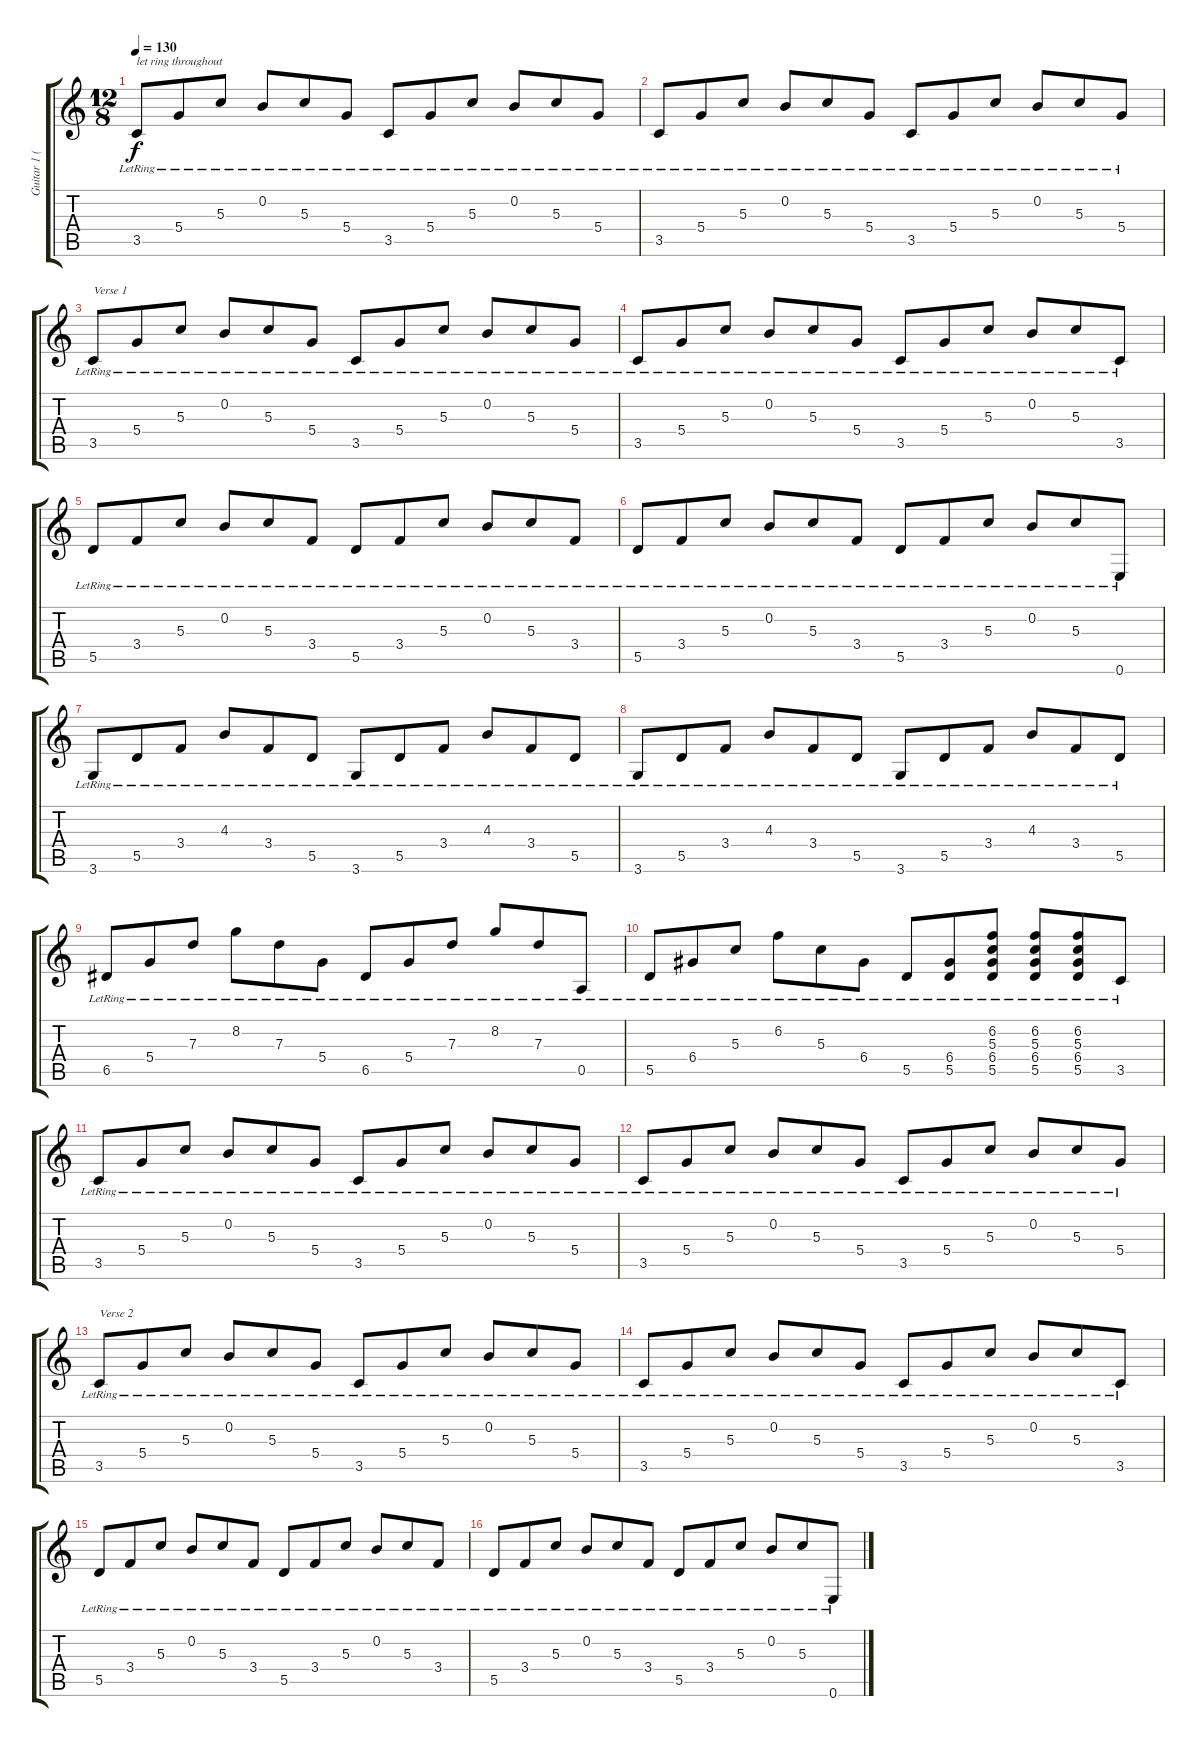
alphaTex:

\track ("Guitar 1 (Verse)" "Guitar 1 (") {instrument electricguitarclean}
\staff {score tabs}
\tuning (E4 B3 G3 D3 A2 E2) {hide}
\ts (12 8)
\tempo 130
\clef g2
\ks c
3.5{lr}.8{txt "let ring throughout" dy f instrument electricguitarclean} 5.4{lr}.8 5.3{lr}.8 0.2{lr}.8 5.3{lr}.8 5.4{lr}.8 3.5{lr}.8 5.4{lr}.8 5.3{lr}.8 0.2{lr}.8 5.3{lr}.8 5.4{lr}.8 |
3.5{lr}.8 5.4{lr}.8 5.3{lr}.8 0.2{lr}.8 5.3{lr}.8 5.4{lr}.8 3.5{lr}.8 5.4{lr}.8 5.3{lr}.8 0.2{lr}.8 5.3{lr}.8 5.4{lr}.8 |
3.5{lr}.8{txt "Verse 1"} 5.4{lr}.8 5.3{lr}.8 0.2{lr}.8 5.3{lr}.8 5.4{lr}.8 3.5{lr}.8 5.4{lr}.8 5.3{lr}.8 0.2{lr}.8 5.3{lr}.8 5.4{lr}.8 |
3.5{lr}.8 5.4{lr}.8 5.3{lr}.8 0.2{lr}.8 5.3{lr}.8 5.4{lr}.8 3.5{lr}.8 5.4{lr}.8 5.3{lr}.8 0.2{lr}.8 5.3{lr}.8 3.5{lr}.8 |
5.5{lr}.8 3.4{lr}.8 5.3{lr}.8 0.2{lr}.8 5.3{lr}.8 3.4{lr}.8 5.5{lr}.8 3.4{lr}.8 5.3{lr}.8 0.2{lr}.8 5.3{lr}.8 3.4{lr}.8 |
5.5{lr}.8 3.4{lr}.8 5.3{lr}.8 0.2{lr}.8 5.3{lr}.8 3.4{lr}.8 5.5{lr}.8 3.4{lr}.8 5.3{lr}.8 0.2{lr}.8 5.3{lr}.8 0.6{lr}.8 |
3.6{lr}.8 5.5{lr}.8 3.4{lr}.8 4.3{lr}.8 3.4{lr}.8 5.5{lr}.8 3.6{lr}.8 5.5{lr}.8 3.4{lr}.8 4.3{lr}.8 3.4{lr}.8 5.5{lr}.8 |
3.6{lr}.8 5.5{lr}.8 3.4{lr}.8 4.3{lr}.8 3.4{lr}.8 5.5{lr}.8 3.6{lr}.8 5.5{lr}.8 3.4{lr}.8 4.3{lr}.8 3.4{lr}.8 5.5{lr}.8 |
6.5{lr}.8 5.4{lr}.8 7.3{lr}.8 8.2{lr}.8 7.3{lr}.8 5.4{lr}.8 6.5{lr}.8 5.4{lr}.8 7.3{lr}.8 8.2{lr}.8 7.3{lr}.8 0.5{lr}.8 |
5.5{lr}.8 6.4{lr}.8 5.3{lr}.8 6.2{lr}.8 5.3{lr}.8 6.4{lr}.8 5.5{lr}.8 (6.4{lr} 5.5{lr}).8 (6.2{lr} 5.3{lr} 6.4{lr} 5.5{lr}).8 (6.2{lr} 5.3{lr} 6.4{lr} 5.5{lr}).8 (6.2{lr} 5.3{lr} 6.4{lr} 5.5{lr}).8 3.5{lr}.8 |
3.5{lr}.8 5.4{lr}.8 5.3{lr}.8 0.2{lr}.8 5.3{lr}.8 5.4{lr}.8 3.5{lr}.8 5.4{lr}.8 5.3{lr}.8 0.2{lr}.8 5.3{lr}.8 5.4{lr}.8 |
3.5{lr}.8 5.4{lr}.8 5.3{lr}.8 0.2{lr}.8 5.3{lr}.8 5.4{lr}.8 3.5{lr}.8 5.4{lr}.8 5.3{lr}.8 0.2{lr}.8 5.3{lr}.8 5.4{lr}.8 |
3.5{lr}.8{txt "Verse 2"} 5.4{lr}.8 5.3{lr}.8 0.2{lr}.8 5.3{lr}.8 5.4{lr}.8 3.5{lr}.8 5.4{lr}.8 5.3{lr}.8 0.2{lr}.8 5.3{lr}.8 5.4{lr}.8 |
3.5{lr}.8 5.4{lr}.8 5.3{lr}.8 0.2{lr}.8 5.3{lr}.8 5.4{lr}.8 3.5{lr}.8 5.4{lr}.8 5.3{lr}.8 0.2{lr}.8 5.3{lr}.8 3.5{lr}.8 |
5.5{lr}.8 3.4{lr}.8 5.3{lr}.8 0.2{lr}.8 5.3{lr}.8 3.4{lr}.8 5.5{lr}.8 3.4{lr}.8 5.3{lr}.8 0.2{lr}.8 5.3{lr}.8 3.4{lr}.8 |
5.5{lr}.8 3.4{lr}.8 5.3{lr}.8 0.2{lr}.8 5.3{lr}.8 3.4{lr}.8 5.5{lr}.8 3.4{lr}.8 5.3{lr}.8 0.2{lr}.8 5.3{lr}.8 0.6{lr}.8
